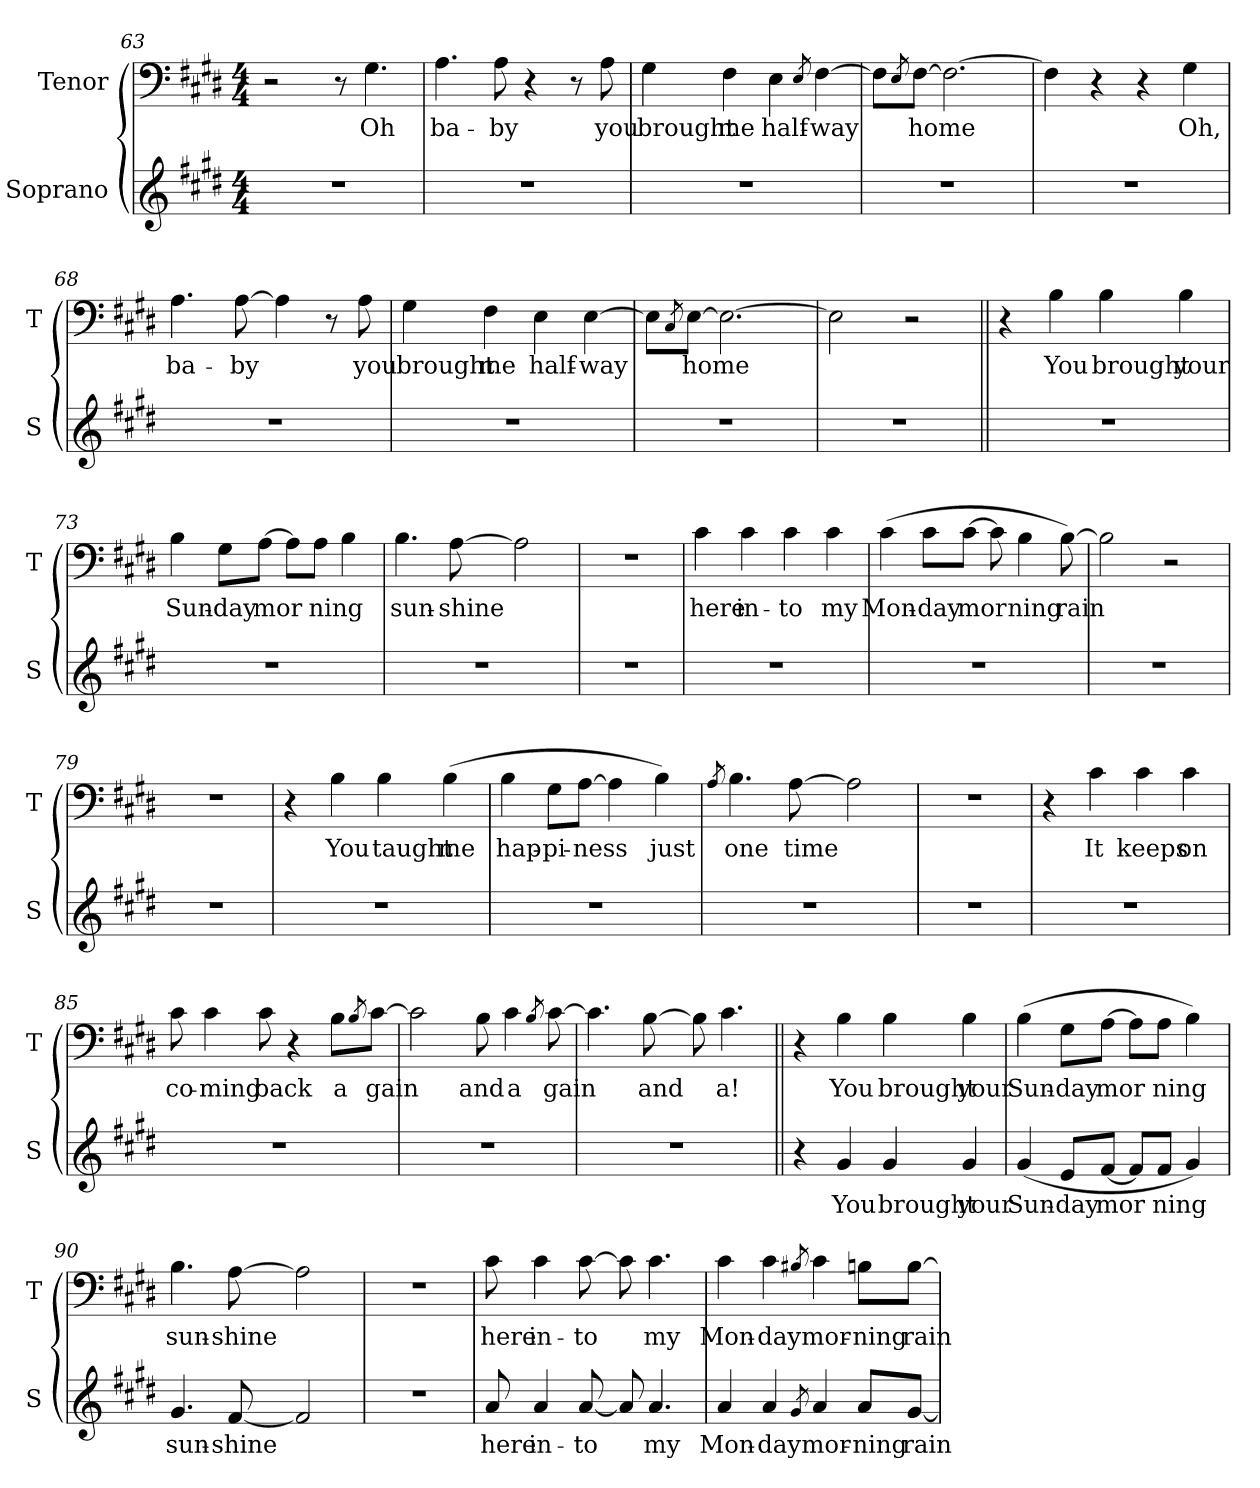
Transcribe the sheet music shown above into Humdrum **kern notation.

**kern	**text	**kern	**text
*part2	*part2	*part1	*part1
*staff2	*staff2	*staff1	*staff1
*I"Soprano	*	*I"Tenor	*
*I'S	*	*I'T	*
*clefG2	*	*clefF4	*
*k[f#c#g#d#]	*	*k[f#c#g#d#]	*
*E:	*	*E:	*
*M4/4	*	*M4/4	*
=63	=63	=63	=63
!	!	!	!LO:LY:b
1r	.	2r	\!
.	.	8r	.
!	!	!	!LO:LY:b
.	.	4.G#\	Oh
=64	=64	=64	=64
!	!	!	!LO:LY:b
1r	.	4.A\	ba-
!	!	!	!LO:LY:b
.	.	8A\	-by
!	!	!	!LO:LY:b
.	.	4r	,
.	.	8r	.
!	!	!	!LO:LY:b
.	.	8A\	you
=65	=65	=65	=65
!	!	!	!LO:LY:b
1r	.	4G#\	brought
!	!	!	!LO:LY:b
.	.	4F#\	me
!	!	!	!LO:LY:b
.	.	4E\	half-
.	.	8qE/	.
!	!	!	!LO:LY:b
.	.	[4F#\	-way
!!LO:LB:g=z
=66	=66	=66	=66
1r	.	8F#\L]	.
.	.	8qE/	.
!	!	!	!LO:LY:b
.	.	[8F#\J	home
.	.	2.F#\_	.
=67	=67	=67	=67
1r	.	4F#\]	.
!	!	!	!LO:LY:b
.	.	4r	.
.	.	4r	.
!	!	!	!LO:LY:b
.	.	4G#\	Oh,
=68	=68	=68	=68
!	!	!	!LO:LY:b
1r	.	4.A\	ba-
!	!	!	!LO:LY:b
.	.	[8A\	-by
.	.	4A\]	.
!	!	!	!LO:LY:b
.	.	8r	,
!	!	!	!LO:LY:b
.	.	8A\	you
=69	=69	=69	=69
!	!	!	!LO:LY:b
1r	.	4G#\	brought
!	!	!	!LO:LY:b
.	.	4F#\	me
!	!	!	!LO:LY:b
.	.	4E\	half-
!	!	!	!LO:LY:b
.	.	[4E\	-way
=70	=70	=70	=70
1r	.	8E\L]	.
.	.	8qC#/	.
!	!	!	!LO:LY:b
.	.	[8E\J	home
.	.	2.E\_	.
!!LO:LB:g=z
=71	=71	=71	=71
1r	.	2E\]	.
!	!	!	!LO:LY:b
.	.	2r	.
=72||	=72||	=72||	=72||
1r	.	4r	.
!	!	!	!LO:LY:b
.	.	4B\	You
!	!	!	!LO:LY:b
.	.	4B\	brought
!	!	!	!LO:LY:b
.	.	4B\	your
=73	=73	=73	=73
!	!	!	!LO:LY:b
1r	.	4B\	Sun-
!	!	!	!LO:LY:b
.	.	8G#\L	-day
!	!	!	!LO:LY:b
.	.	[8A\J	mor
.	.	8A\L]	.
!	!	!	!LO:LY:b
.	.	8A\J	ning
.	.	4B\	.
=74	=74	=74	=74
!	!	!	!LO:LY:b
1r	.	4.B\	sun-
!	!	!	!LO:LY:b
.	.	[8A\	-shine
.	.	2A\]	.
!!LO:LB:g=z
=75	=75	=75	=75
1r	.	1r	.
=76	=76	=76	=76
!	!	!	!LO:LY:b
1r	.	4c#\	here
!	!	!	!LO:LY:b
.	.	4c#\	in-
!	!	!	!LO:LY:b
.	.	4c#\	-to
!	!	!	!LO:LY:b
.	.	4c#\	my
=77	=77	=77	=77
!	!	!	!LO:LY:b
1r	.	(>4c#\	Mon-
!	!	!	!LO:LY:b
.	.	8c#\L	-day
!	!	!	!LO:LY:b
.	.	[8c#\J	mor
.	.	8c#\]	.
!	!	!	!LO:LY:b
.	.	4B\	ning
!	!	!	!LO:LY:b
.	.	[8B\)	rain
=78	=78	=78	=78
1r	.	2B\]	.
!	!	!	!LO:LY:b
.	.	2r	.
=79	=79	=79	=79
1r	.	1r	.
=80	=80	=80	=80
1r	.	4r	.
!	!	!	!LO:LY:b
.	.	4B\	You
!	!	!	!LO:LY:b
.	.	4B\	taught
!	!	!	!LO:LY:b
.	.	(>4B\	me
!!LO:LB:g=z
=81	=81	=81	=81
!	!	!	!LO:LY:b
1r	.	4B\	hap-
!	!	!	!LO:LY:b
.	.	8G#\L	-pi-
!	!	!	!LO:LY:b
.	.	[8A\J	-ness
.	.	4A\]	.
!	!	!	!LO:LY:b
.	.	4B\)	just
=82	=82	=82	=82
.	.	8qA/	.
!	!	!	!LO:LY:b
1r	.	4.B\	one
!	!	!	!LO:LY:b
.	.	[8A\	time
!	!	!	!LO:LY:b
.	.	2A\]	.
=83	=83	=83	=83
1r	.	1r	.
=84	=84	=84	=84
1r	.	4r	.
!	!	!	!LO:LY:b
.	.	4c#\	It
!	!	!	!LO:LY:b
.	.	4c#\	keeps
!	!	!	!LO:LY:b
.	.	4c#\	on
=85	=85	=85	=85
!	!	!	!LO:LY:b
1r	.	8c#\	co-
!	!	!	!LO:LY:b
.	.	4c#\	-ming
!	!	!	!LO:LY:b
.	.	8c#\	back
.	.	4r	.
!	!	!	!LO:LY:b
.	.	8B\L	a
.	.	8qB/	.
!	!	!	!LO:LY:b
.	.	[8c#\J	gain
!!LO:PB:g=z
=86	=86	=86	=86
1r	.	2c#\]	.
!	!	!	!LO:LY:b
.	.	8B\	and
!	!	!	!LO:LY:b
.	.	4c#\	a
.	.	8qB/	.
!	!	!	!LO:LY:b
.	.	[8c#\	gain
=87	=87	=87	=87
1r	.	4.c#\]	.
!	!	!	!LO:LY:b
.	.	[8B\	and
.	.	8B\]	.
!	!	!	!LO:LY:b
.	.	4.c#\	a!
=88||	=88||	=88||	=88||
4r	.	4r	.
!	!LO:LY:b	!	!LO:LY:b
4g#/	You	4B\	You
!	!LO:LY:b	!	!LO:LY:b
4g#/	brought	4B\	brought
!	!LO:LY:b	!	!LO:LY:b
4g#/	your	4B\	your
=89	=89	=89	=89
!	!LO:LY:b	!	!LO:LY:b
(<4g#/	Sun-	(>4B\	Sun-
!	!LO:LY:b	!	!LO:LY:b
8e/L	-day	8G#\L	-day
!	!LO:LY:b	!	!LO:LY:b
[8f#/J	mor	[8A\J	mor
8f#/L]	.	8A\L]	.
!	!LO:LY:b	!	!LO:LY:b
8f#/J	ning	8A\J	ning
4g#/)	.	4B\)	.
=90	=90	=90	=90
!	!LO:LY:b	!	!LO:LY:b
4.g#/	sun-	4.B\	sun-
!	!LO:LY:b	!	!LO:LY:b
[8f#/	-shine	[8A\	-shine
2f#/]	.	2A\]	.
=91	=91	=91	=91
1r	.	1r	.
!!LO:LB:g=z
=92	=92	=92	=92
!	!LO:LY:b	!	!LO:LY:b
8a/	here	8c#\	here
!	!LO:LY:b	!	!LO:LY:b
4a/	in-	4c#\	in-
!	!LO:LY:b	!	!LO:LY:b
[8a/	-to	[8c#\	-to
8a/]	.	8c#\]	.
!	!LO:LY:b	!	!LO:LY:b
4.a/	my	4.c#\	my
=93	=93	=93	=93
!	!LO:LY:b	!	!LO:LY:b
4a/	Mon-	4c#\	Mon-
!	!LO:LY:b	!	!LO:LY:b
4a/	-day	4c#\	-day
8qg#/	.	8qB#X/	.
!	!LO:LY:b	!	!LO:LY:b
4a/	mor-	4c#\	mor-
!	!LO:LY:b	!	!LO:LY:b
8a/L	-ning	8Bn\L	-ning
!	!LO:LY:b	!	!LO:LY:b
[8g#/J	rain	[8B\J	rain
=	=	=	=
*-	*-	*-	*-
